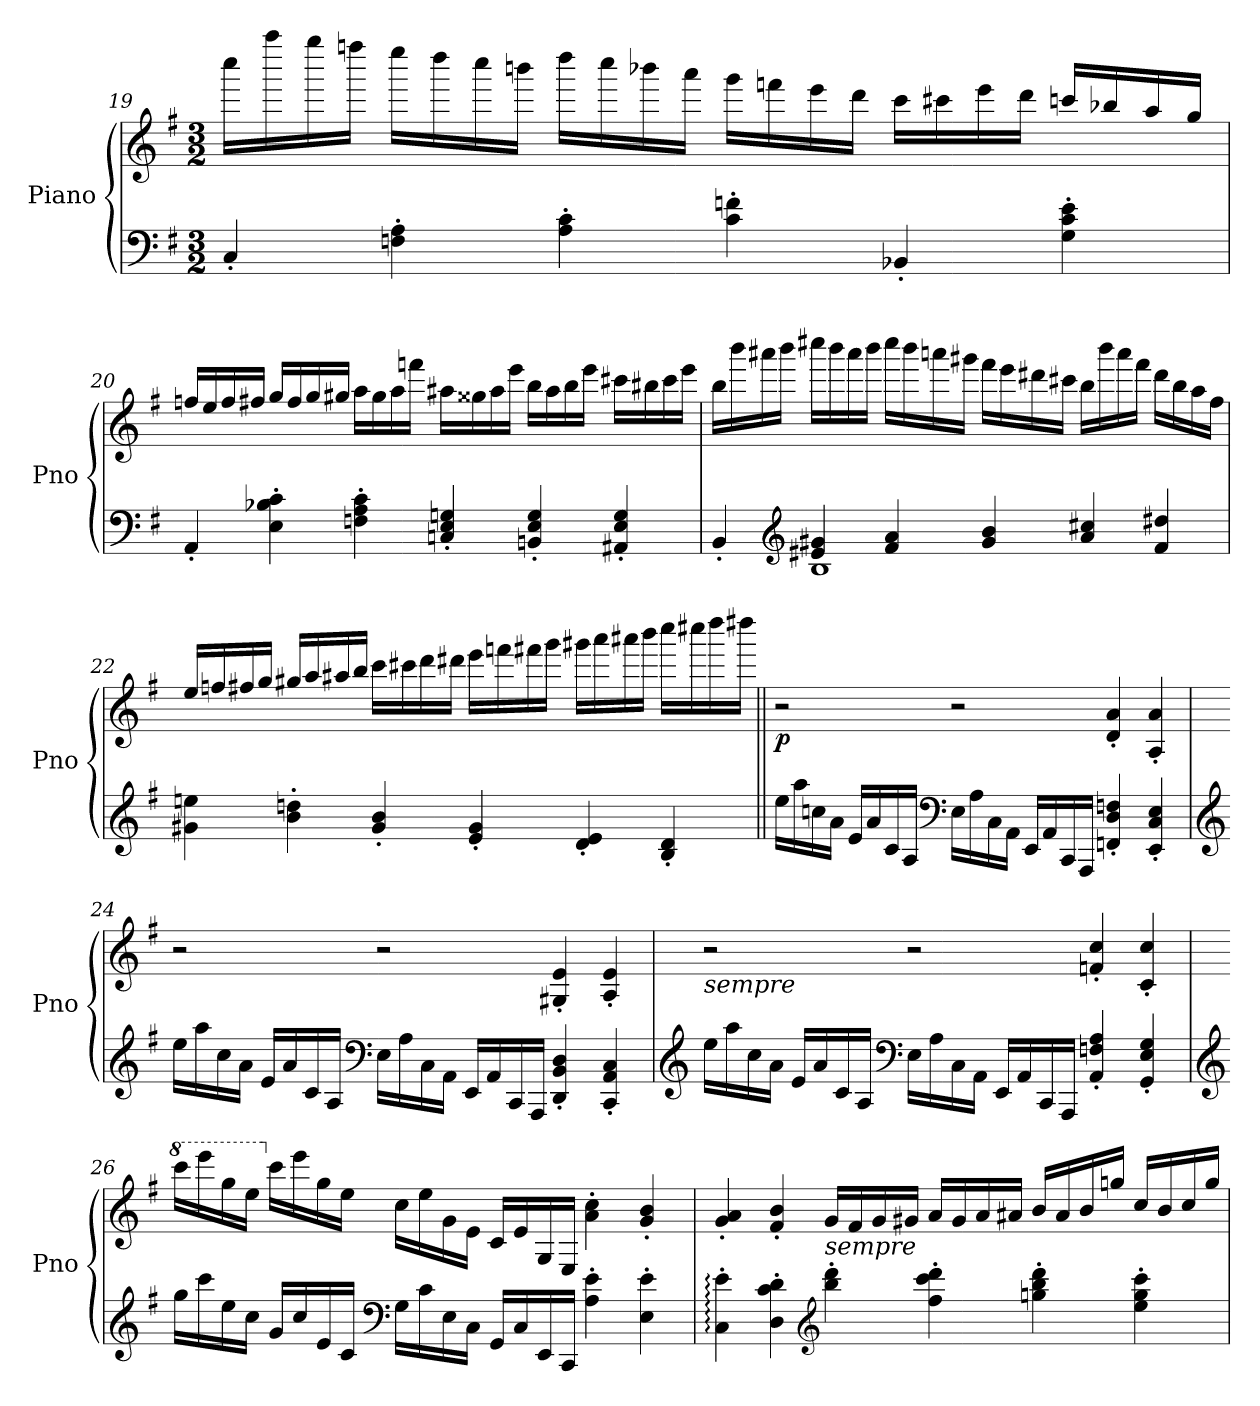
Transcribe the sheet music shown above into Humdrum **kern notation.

**kern	**kern	**dynam
*part1	*part1	*part1
*staff2	*staff1	*staff1/2
*I"Piano	*	*
*I'Pno	*	*
*clefF4	*clefG2	*
*k[f#]	*k[f#]	*
*M3/2	*M3/2	*
=19	=19	=19
4C'/	16cccc\LL	.
.	16aaaa\	.
.	16gggg\	.
.	16ffffn\JJ	.
4Fn\' 4A\'	16eeee\LL	.
.	16dddd\	.
.	16cccc\	.
.	16bbbn\JJ	.
4A\' 4c\'	16dddd\LL	.
.	16cccc\	.
.	16bbb-X\	.
.	16aaa\JJ	.
4c\' 4fn\'	16ggg\LL	.
.	16fffn\	.
.	16eee\	.
.	16ddd\JJ	.
4BB-X'/	16ccc\LL	.
.	16ccc#X\	.
.	16eee\	.
.	16ddd\JJ	.
4G\' 4c\' 4e\'	16cccn/LL	.
.	16bb-X/	.
.	16aa/	.
.	16gg/JJ	.
!!LO:LB:g=z
=20	=20	=20
!	!	!LO:DY:b
4AA'/	16ffn/LL	other-dynamics
.	16ee/	.
.	16ff/	.
.	16ff#X/JJ	.
4E\' 4B-X\' 4c\'	16gg/LL	.
.	16ff#/	.
.	16gg/	.
.	16gg#X/JJ	.
4Fn\' 4A\' 4c\'	16aa\LL	.
.	16gg#\	.
.	16aa\	.
.	16fffn\JJ	.
4Cn/' 4E/' 4Gn/'	16aa#X\LL	.
.	16gg##X\	.
.	16aa#\	.
.	16eee\JJ	.
4BBn/' 4E/' 4G/'	16bb\LL	.
.	16aa#\	.
.	16bb\	.
.	16eee\JJ	.
4AA#X/' 4E/' 4G/'	16ccc#X\LL	.
.	16bb#X\	.
.	16ccc#\	.
.	16eee\JJ	.
=21	=21	=21
*^	*	*
4BB'/	4ryy	16bb\LL	.
.	.	16bbb\	.
.	.	16aaa#X\	.
.	.	16bbb\JJ	.
*clefG2	*	*	*
4e#X/ 4g#X/	1B	16cccc#X\LL	.
.	.	16bbb\	.
.	.	16aaa#\	.
.	.	16bbb\JJ	.
4f#/ 4a/	.	16cccc#\LL	.
.	.	16bbb\	.
.	.	16aaan\	.
.	.	16ggg#X\JJ	.
4g#/ 4b/	.	16fff#\LL	.
.	.	16eee\	.
.	.	16ddd#X\	.
.	.	16ccc#X\JJ	.
4a/ 4cc#X/	.	16bb\LL	.
.	.	16bbb\	.
.	.	16aaa\	.
.	.	16fff#\JJ	.
4f#/ 4dd#X/	4ryy	16ddd#\LL	.
.	.	16bb\	.
.	.	16aa\	.
.	.	16ff#\JJ	.
*v	*v	*	*
!!LO:PB:g=z
=22	=22	=22
4g#X\ 4een\	16ee/LL	.
.	16ffn/	.
.	16ff#X/	.
.	16gg/JJ	.
4b\' 4ddn\'	16gg#X/LL	.
.	16aa/	.
.	16aa#X/	.
.	16bb/JJ	.
4g#/' 4b/'	16ccc\LL	.
.	16ccc#X\	.
.	16ddd\	.
.	16ddd#X\JJ	.
4e/' 4g#/'	16eee\LL	.
.	16fffn\	.
.	16fff#X\	.
.	16ggg\JJ	.
4d/' 4e/'	16ggg#X\LL	.
.	16aaa\	.
.	16aaa#X\	.
.	16bbb\JJ	.
4B/' 4d/'	16cccc\LL	.
.	16cccc#X\	.
.	16dddd\	.
.	16dddd#X\JJ	.
!!LO:LB:g=z
=23||	=23||	=23||
!	!	!LO:DY:b
16ee\LL	2r	p
16aa\	.	.
16ccn\	.	.
16a\JJ	.	.
16e/LL	.	.
16a/	.	.
16c/	.	.
16A/JJ	.	.
*clefF4	*	*
16E\LL	2r	.
16A\	.	.
16C\	.	.
16AA\JJ	.	.
16EE/LL	.	.
16AA/	.	.
16CC/	.	.
16AAA/JJ	.	.
4FFn/' 4D/' 4Fn/'	4d/' 4a/'	.
4EE/' 4C/' 4E/'	4A/' 4a/'	.
=24	=24	=24
*clefG2	*	*
16ee\LL	2r	.
16aa\	.	.
16cc\	.	.
16a\JJ	.	.
16e/LL	.	.
16a/	.	.
16c/	.	.
16A/JJ	.	.
*clefF4	*	*
16E\LL	2r	.
16A\	.	.
16C\	.	.
16AA\JJ	.	.
16EE/LL	.	.
16AA/	.	.
16CC/	.	.
16AAA/JJ	.	.
4DD/' 4BB/' 4D/'	4G#X/' 4e/'	.
4CC/' 4AA/' 4C/'	4A/' 4e/'	.
!!LO:LB:g=z
=25	=25	=25
*clefG2	*	*
!	!LO:TX:b:i:t=sempre	!
16ee\LL	2r	.
16aa\	.	.
16cc\	.	.
16a\JJ	.	.
16e/LL	.	.
16a/	.	.
16c/	.	.
16A/JJ	.	.
*clefF4	*	*
16E\LL	2r	.
16A\	.	.
16C\	.	.
16AA\JJ	.	.
16EE/LL	.	.
16AA/	.	.
16CC/	.	.
16AAA/JJ	.	.
4AA/' 4Fn/' 4A/'	4fn/' 4cc/'	.
4GG/' 4E/' 4G/'	4c/' 4cc/'	.
=26	=26	=26
*clefG2	*	*
*	*8va	*
!	!	!LO:DY:b
16gg\LL	16cccc\LL	other-dynamics
16ccc\	16eeee\	.
16ee\	16ggg\	.
16cc\JJ	16eee\JJ	.
*	*X8va	*
16g/LL	16ccc\LL	.
16cc/	16eee\	.
16e/	16gg\	.
16c/JJ	16ee\JJ	.
*clefF4	*	*
16G\LL	16cc\LL	.
16c\	16ee\	.
16E\	16g\	.
16C\JJ	16e\JJ	.
16GG/LL	16c/LL	.
16C/	16e/	.
16EE/	16G/	.
16CC/JJ	16E/JJ	.
!	!	!LO:DY:b
4A\' 4e\'	4a\' 4cc\'	other-dynamics
4E\' 4e\'	4g/' 4b/'	.
!!LO:LB:g=z
=27	=27	=27
4C\:' 4e\:'	4g/' 4a/'	.
4D\' 4c\' 4d\'	4f#/' 4b/'	.
*clefG2	*	*
!	!LO:TX:b:i:t=sempre	!
4bb\' 4ddd\'	16g/LL	.
.	16f#/	.
.	16g/	.
.	16g#X/JJ	.
4ff#\' 4ccc\' 4ddd\'	16a/LL	.
.	16g#/	.
.	16a/	.
.	16a#X/JJ	.
4ggn\' 4bb\' 4ddd\'	16b/LL	.
.	16a#/	.
.	16b/	.
.	16ggn/JJ	.
4ee\' 4gg\' 4ccc\'	16cc/LL	.
.	16b/	.
.	16cc/	.
.	16gg/JJ	.
=	=	=
*-	*-	*-
